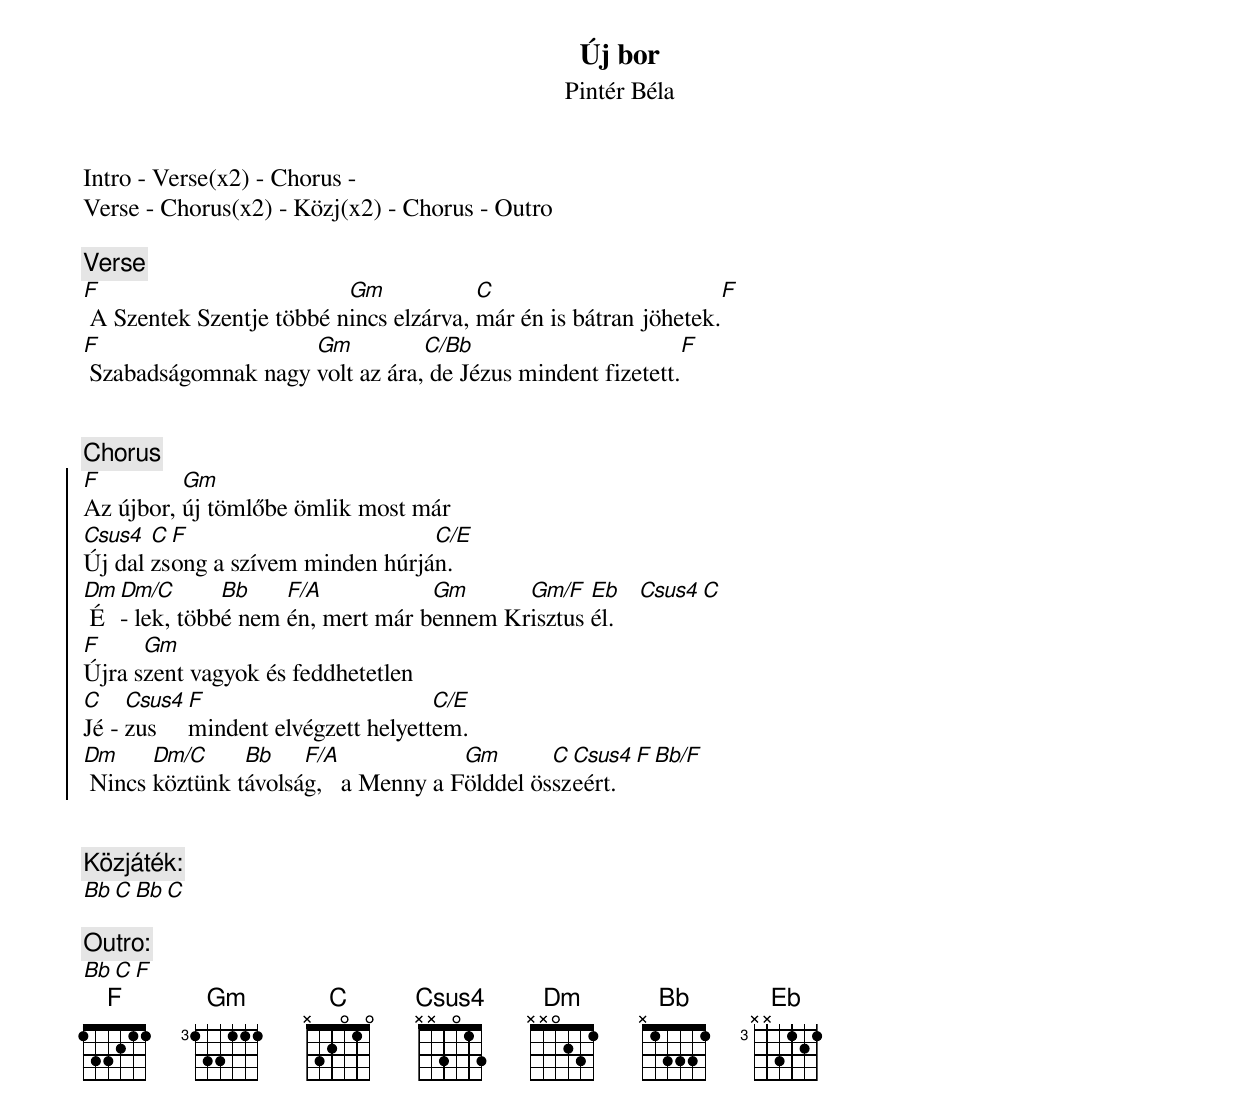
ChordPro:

{title: Új bor}
{subtitle: Pintér Béla}

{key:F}

Intro - Verse(x2) - Chorus -
Verse - Chorus(x2) - Közj(x2) - Chorus - Outro

{c:Verse}
[F] A Szentek Szentje többé n[Gm]incs elzárva, [C]már én is bátran jöhetek.[F]
[F] Szabadságomnak nagy [Gm]volt az ára,[C/Bb] de Jézus mindent fizetett.[F]


{c:Chorus}
{soc}
[F]Az újbor, [Gm]új tömlőbe ömlik most már
[Csus4]Új dal [C]zs[F]ong a szívem minden húrjá[C/E]n.
[Dm] É [Dm/C]- lek, több[Bb]é nem [F/A]én, mert már b[Gm]ennem Kr[Gm/F]isztus [Eb]él.    [Csus4][C]
[F]Újra s[Gm]zent vagyok és feddhetetlen
[C]Jé - [Csus4]zus    [F]mindent elvégzett helyett[C/E]em.
[Dm] Nincs [Dm/C]köztünk t[Bb]ávolsá[F/A]g,   a Menny a F[Gm]ölddel ös[C]sz[Csus4]eért. [F][Bb/F]
{eoc}


{c:Közjáték:}
[Bb][C][Bb][C]

{c:Outro:}
[Bb][C][F]
